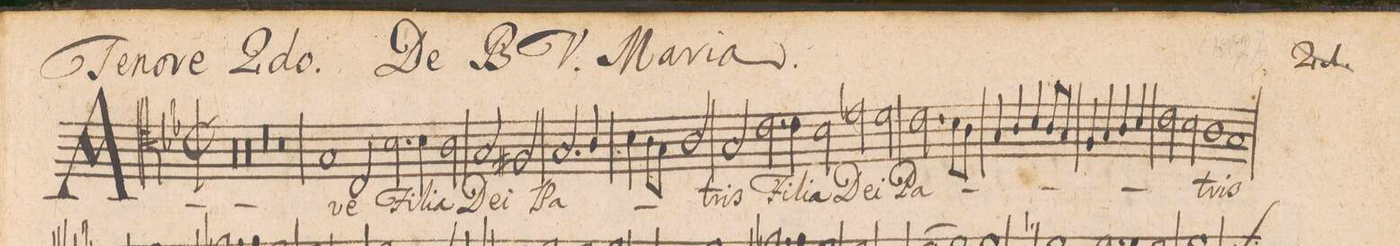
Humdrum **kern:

**kern	**text
*I"Tenore 2do.	*
*clefC4	*
*k[b-e-]	*
*met(c|)	*
*M2/1	*
00r	.
=2-	=2-
=3-	=3-
00r	.
=4-	=4-
=5-	=5-
00rc	.
=6-	=6-
=7-	=7-
0r	.
=8-	=8-
1G	A-
2C/	-ve
*2\right	*
2.B-\	Fi-
=9-	=9-
4B-\	-li-
2A\	-a
2G/	De-
2F#X/	-i
=10-	=10-
2.G/	Pa-
4A/	.
4B-\	.
8A\L	.
8G\J	.
2A/	.
=11-	=11-
2G/	-tris
2.c\	Fi-
4c\	-li-
2B-\	-a
=12-	=12-
2e-X\	De-
2d\	-i
2.c\	Pa-
8B-\L	.
8A\J	.
=13-	=13-
4G/	.
4A/	.
4B-/	.
8A/L	.
8G/J	.
4Fny/	.
4G/	.
4A/	.
4B-/	.
=14-	=14-
2c\	.
2B-\	.
1A	-tris
=15-	=15-
1G	.
*-	*-
